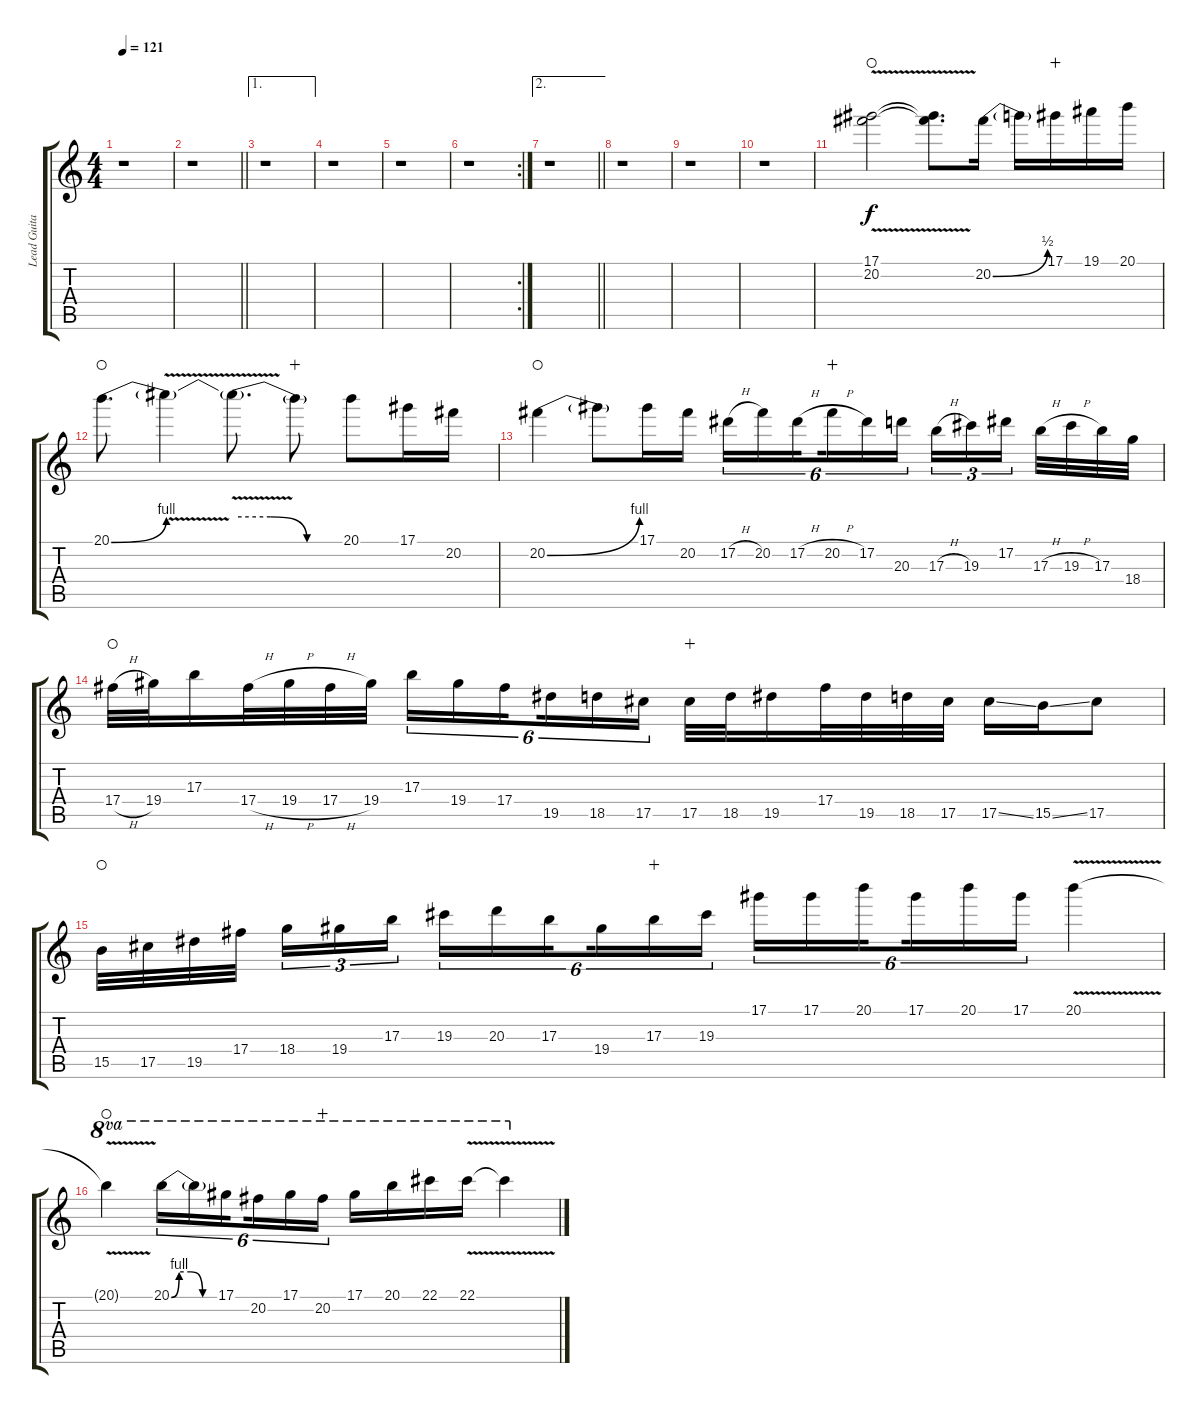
\track ("Lead Guitar" "Lead Guita") {instrument distortionguitar}
\staff {score tabs}
\tuning (Eb4 Bb3 Gb3 Db3 Ab2 Eb2) {hide}
\ts (4 4)
\tempo 121
\clef g2
\ks c
r.1{dy f} |
\barLineRight lightlight
r.1 |
\ae 1
r.1 |
r.1 |
r.1 |
\rc 2
r.1 |
\ae 2
\barLineRight lightlight
r.1 |
r.1 |
r.1 |
r.1 |
(17.1{v} 20.2{v}).2{waho} (17.1{t} 20.2{t}).8{d} 20.2{be (bend 0 0 60 2)}.16 20.2{t}.16 17.1.16{wahc} 19.1.16 20.1.16 |
20.1{be (bend 0 0 60 4)}.8{d waho} 20.1{v t}.4 20.1{be (custom 0 4 20 4 40 0 60 0) t}.8{d} 20.1{t}.8{wahc} 20.1.8 17.1.16 20.2.16 |
20.2{be (bend 0 0 60 4)}.4{waho} 20.2{t}.8 17.1.16 20.2.16 17.2{h}.16{tu (6 4)} 20.2.16{tu (6 4)} 17.2{h}.16{tu (6 4) beam splitsecondary} 20.2{h}.16{tu (6 4) wahc} 17.2.16{tu (6 4)} 20.3.16{tu (6 4)} 17.3{h}.16{tu (3 2)} 19.3.16{tu (3 2)} 17.2.16{tu (3 2) beam splitsecondary} 17.3{h}.32 19.3{h}.32 17.3.32 18.4.32 |
17.4{h}.32{waho} 19.4.32 17.3.16 17.4{h}.32 19.4{h}.32 17.4{h}.32 19.4.32 17.3.16{tu (6 4)} 19.4.16{tu (6 4)} 17.4.16{tu (6 4) beam splitsecondary} 19.5.16{tu (6 4)} 18.5.16{tu (6 4)} 17.5.16{tu (6 4)} 17.5.32{wahc} 18.5.32 19.5.16 17.4.32 19.5.32 18.5.32 17.5.32 17.5{ss}.16 15.5{ss}.16 17.5.8 |
15.5.32{waho} 17.5.32 19.5.32 17.4.32{beam splitsecondary} 18.4.16{tu (3 2)} 19.4.16{tu (3 2)} 17.3.16{tu (3 2)} 19.3.16{tu (6 4)} 20.3.16{tu (6 4)} 17.3.16{tu (6 4) beam splitsecondary} 19.4.16{tu (6 4)} 17.3.16{tu (6 4) wahc} 19.3.16{tu (6 4)} 17.1.16{tu (6 4)} 17.1.16{tu (6 4)} 20.1.16{tu (6 4) beam splitsecondary} 17.1.16{tu (6 4)} 20.1.16{tu (6 4)} 17.1.16{tu (6 4)} 20.1{v}.4 |
20.1{v t}.4{ot 8va waho} 20.1{be (custom 0 0 10 4 25 4 40 0 60 0)}.16{tu (6 4) ot 8va} 20.1{t}.16{tu (6 4) ot 8va} 17.1.16{tu (6 4) ot 8va beam splitsecondary} 20.2.16{tu (6 4) ot 8va} 17.1.16{tu (6 4) ot 8va} 20.2.16{tu (6 4) ot 8va wahc} 17.1.16{ot 8va} 20.1.16{ot 8va} 22.1.16{ot 8va} 22.1{v}.16{ot 8va} 22.1{v t}.4{ot 8va}
